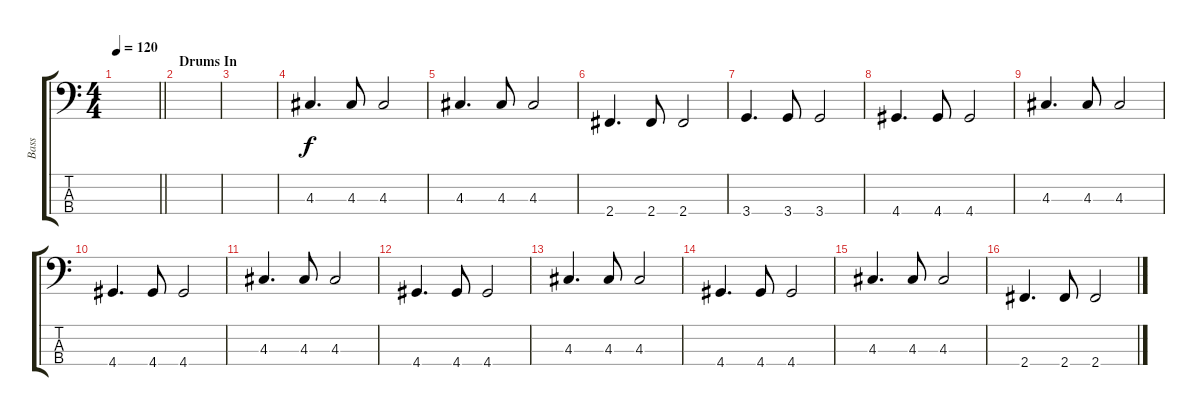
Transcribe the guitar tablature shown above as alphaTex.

\track ("Bass" "Bass") {instrument electricbassfinger}
\staff {score tabs}
\tuning (G2 D2 A1 E1) {hide}
\ts (4 4)
\tempo 120
\clef f4
\barLineRight lightlight
\ks c
|
\section ("" "Drums In")
|
|
4.3.4{d} 4.3.8 4.3.2 |
4.3.4{d} 4.3.8 4.3.2 |
2.4.4{d} 2.4.8 2.4.2 |
3.4.4{d} 3.4.8 3.4.2 |
4.4.4{d} 4.4.8 4.4.2 |
4.3.4{d} 4.3.8 4.3.2 |
4.4.4{d} 4.4.8 4.4.2 |
4.3.4{d} 4.3.8 4.3.2 |
4.4.4{d} 4.4.8 4.4.2 |
4.3.4{d} 4.3.8 4.3.2 |
4.4.4{d} 4.4.8 4.4.2 |
4.3.4{d} 4.3.8 4.3.2 |
2.4.4{d} 2.4.8 2.4.2
